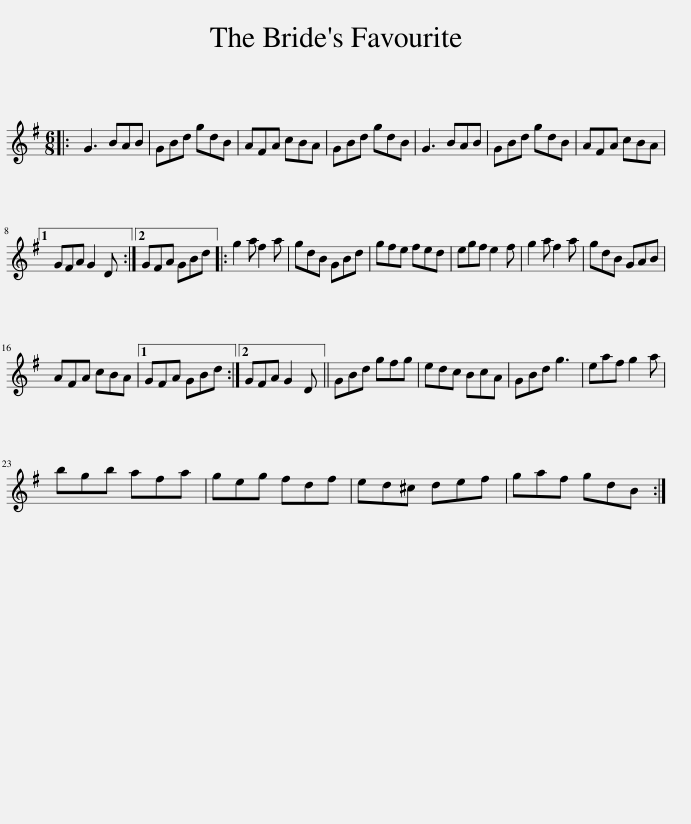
X:1
L:1/8
M:6/8
I:linebreak $
K:G
V:1 treble
V:1
|: G3 BAB | GBd gdB | AFA cBA | GBd gdB | G3 BAB | %5
 GBd gdB | AFA cBA |1$ GFA G2 D :|2 GFA GBd |: g2 a f2 a | %10
 gdB GBd | gfe fed | egf e2 f | g2 a f2 a | gdB GAB |$ %15
 AFA cBA |1 GFA GBd :|2 GFA G2 D || GBd gfg | edc BcA | %20
 GBd g3 | eaf g2 a |$ bgb afa | geg fdf | ed^c def | %25
 gaf gdB :| %26
